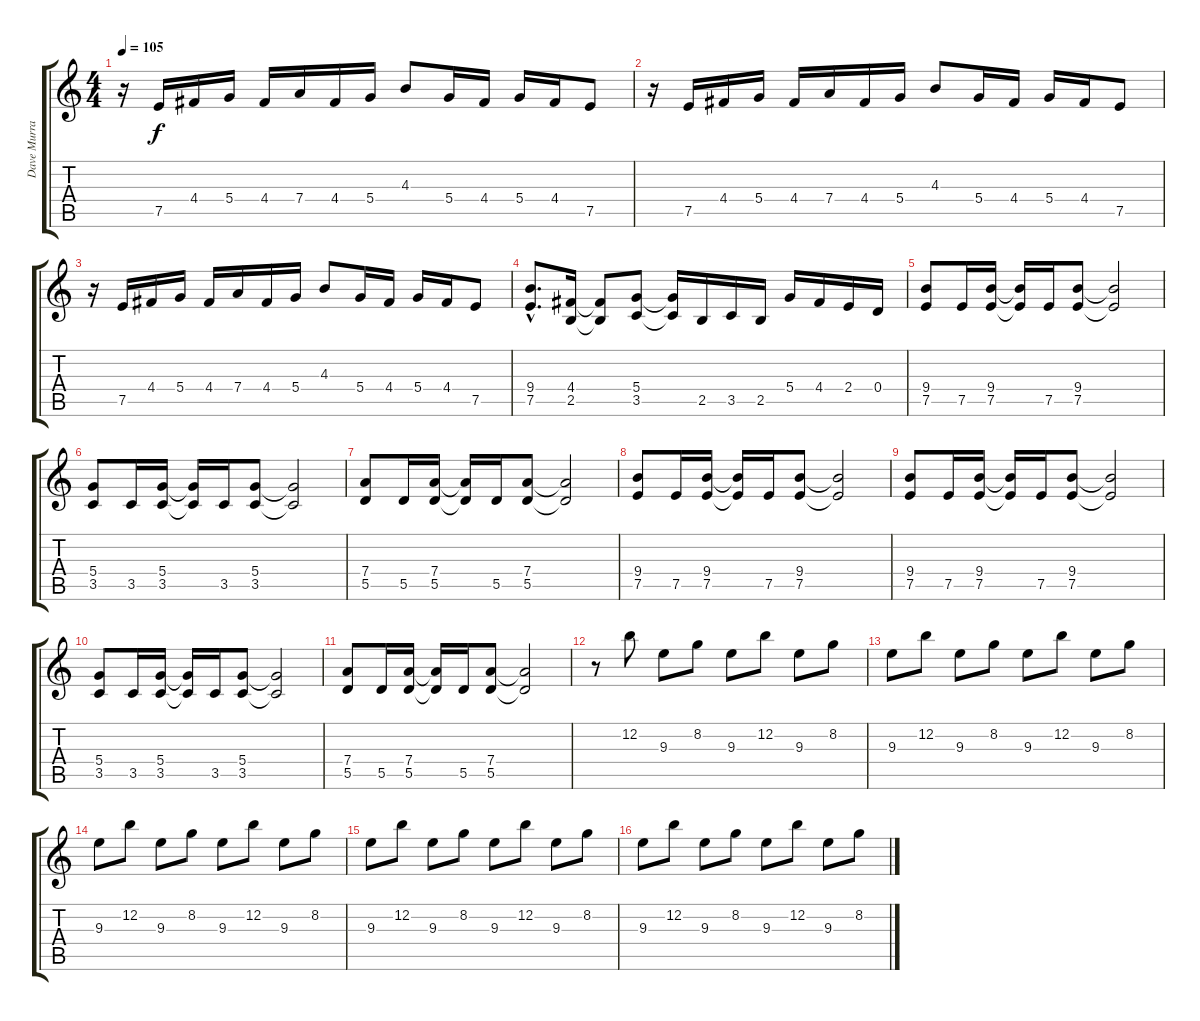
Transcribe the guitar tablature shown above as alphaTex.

\track ("Dave Murray" "Dave Murra") {instrument distortionguitar}
\staff {score tabs}
\tuning (E4 B3 G3 D3 A2 E2) {hide}
\ts (4 4)
\tempo 105
\clef g2
\ks c
r.16{dy f} 7.5.16 4.4.16 5.4.16 4.4.16 7.4.16 4.4.16 5.4.16 4.3.8 5.4.16 4.4.16 5.4.16 4.4.16 7.5.8 |
r.16 7.5.16 4.4.16 5.4.16 4.4.16 7.4.16 4.4.16 5.4.16 4.3.8 5.4.16 4.4.16 5.4.16 4.4.16 7.5.8 |
r.16 7.5.16 4.4.16 5.4.16 4.4.16 7.4.16 4.4.16 5.4.16 4.3.8 5.4.16 4.4.16 5.4.16 4.4.16 7.5.8 |
(9.4{hac} 7.5{hac}).8{d} (4.4 2.5).16 (4.4{t} 2.5{t}).8 (5.4 3.5).8 (5.4{t} 3.5{t}).16 2.5.16 3.5.16 2.5.16 5.4.16 4.4.16 2.4.16 0.4.16 |
(9.4 7.5).8 7.5.16 (9.4 7.5).16 (9.4{t} 7.5{t}).16 7.5.16 (9.4 7.5).8 (9.4{t} 7.5{t}).2 |
(5.4 3.5).8 3.5.16 (5.4 3.5).16 (5.4{t} 3.5{t}).16 3.5.16 (5.4 3.5).8 (5.4{t} 3.5{t}).2 |
(7.4 5.5).8 5.5.16 (7.4 5.5).16 (7.4{t} 5.5{t}).16 5.5.16 (7.4 5.5).8 (7.4{t} 5.5{t}).2 |
(9.4 7.5).8 7.5.16 (9.4 7.5).16 (9.4{t} 7.5{t}).16 7.5.16 (9.4 7.5).8 (9.4{t} 7.5{t}).2 |
(9.4 7.5).8 7.5.16 (9.4 7.5).16 (9.4{t} 7.5{t}).16 7.5.16 (9.4 7.5).8 (9.4{t} 7.5{t}).2 |
(5.4 3.5).8 3.5.16 (5.4 3.5).16 (5.4{t} 3.5{t}).16 3.5.16 (5.4 3.5).8 (5.4{t} 3.5{t}).2 |
(7.4 5.5).8 5.5.16 (7.4 5.5).16 (7.4{t} 5.5{t}).16 5.5.16 (7.4 5.5).8 (7.4{t} 5.5{t}).2 |
r.8 12.2.8 9.3.8 8.2.8 9.3.8 12.2.8 9.3.8 8.2.8 |
9.3.8 12.2.8 9.3.8 8.2.8 9.3.8 12.2.8 9.3.8 8.2.8 |
9.3.8 12.2.8 9.3.8 8.2.8 9.3.8 12.2.8 9.3.8 8.2.8 |
9.3.8 12.2.8 9.3.8 8.2.8 9.3.8 12.2.8 9.3.8 8.2.8 |
9.3.8 12.2.8 9.3.8 8.2.8 9.3.8 12.2.8 9.3.8 8.2.8
